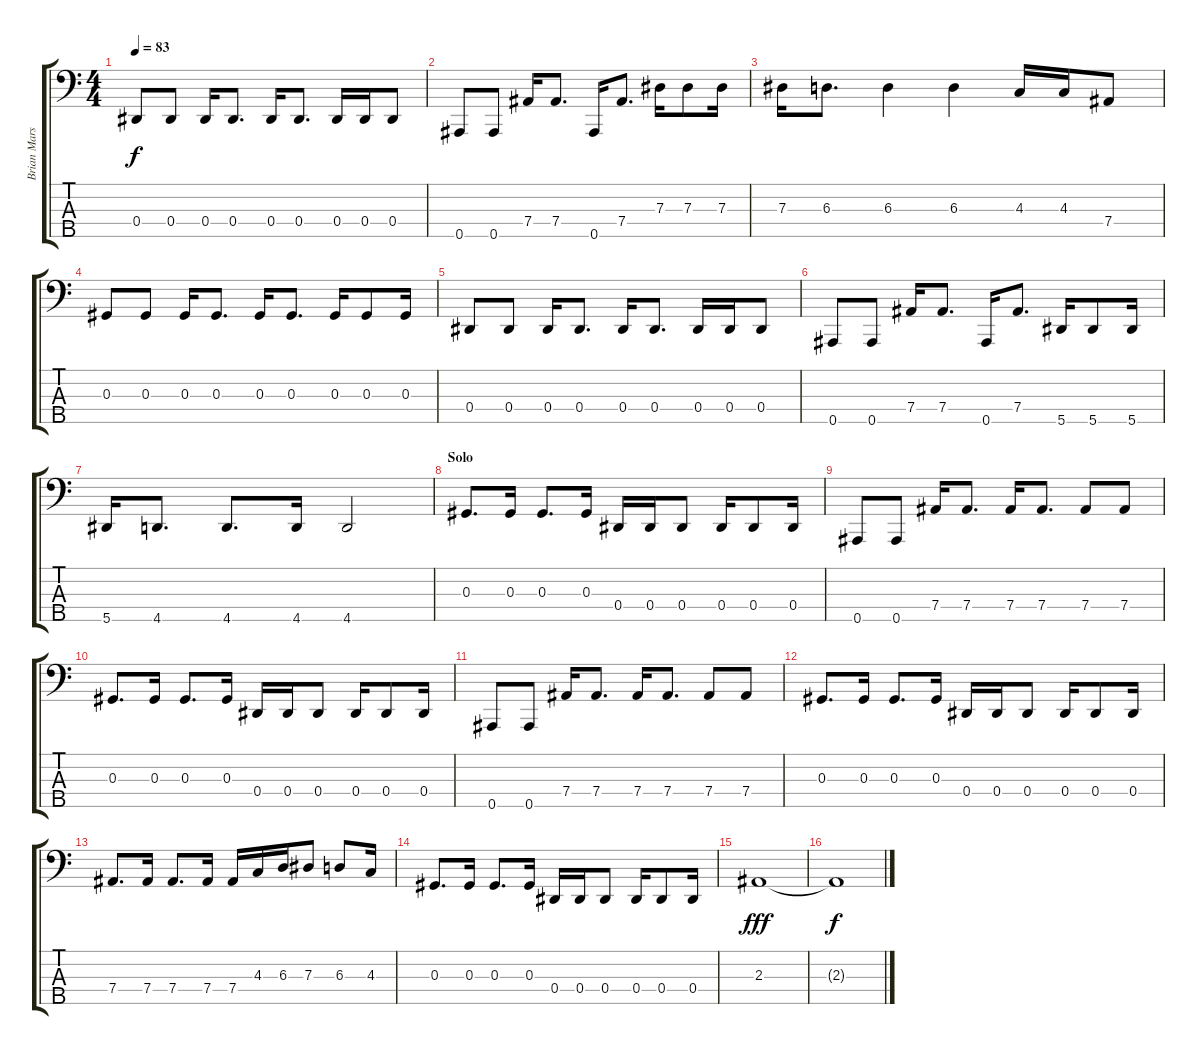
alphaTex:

\track ("Brian Marshall" "Brian Mars") {instrument electricbassfinger}
\staff {score tabs}
\tuning (Gb2 Db2 Ab1 Eb1 Bb0) {hide}
\ts (4 4)
\tempo 83
\clef f4
\ks c
0.4.8{dy f} 0.4.8 0.4.16 0.4.8{d} 0.4.16 0.4.8{d} 0.4.16 0.4.16 0.4.8 |
0.5.8 0.5.8 7.4.16 7.4.8{d} 0.5.16 7.4.8{d} 7.3.16 7.3.8 7.3.16 |
7.3.16 6.3.8{d} 6.3.4 6.3.4 4.3.16 4.3.16 7.4.8 |
0.3.8 0.3.8 0.3.16 0.3.8{d} 0.3.16 0.3.8{d} 0.3.16 0.3.8 0.3.16 |
0.4.8 0.4.8 0.4.16 0.4.8{d} 0.4.16 0.4.8{d} 0.4.16 0.4.16 0.4.8 |
0.5.8 0.5.8 7.4.16 7.4.8{d} 0.5.16 7.4.8{d} 5.5.16 5.5.8 5.5.16 |
5.5.16 4.5.8{d} 4.5.8{d} 4.5.16 4.5.2 |
\section ("" "Solo")
0.3.8{d} 0.3.16 0.3.8{d} 0.3.16 0.4.16 0.4.16 0.4.8 0.4.16 0.4.8 0.4.16 |
0.5.8 0.5.8 7.4.16 7.4.8{d} 7.4.16 7.4.8{d} 7.4.8 7.4.8 |
0.3.8{d} 0.3.16 0.3.8{d} 0.3.16 0.4.16 0.4.16 0.4.8 0.4.16 0.4.8 0.4.16 |
0.5.8 0.5.8 7.4.16 7.4.8{d} 7.4.16 7.4.8{d} 7.4.8 7.4.8 |
0.3.8{d} 0.3.16 0.3.8{d} 0.3.16 0.4.16 0.4.16 0.4.8 0.4.16 0.4.8 0.4.16 |
7.4.8{d} 7.4.16 7.4.8{d} 7.4.16 7.4.16 4.3.16 6.3.16 7.3.8 6.3.8 4.3.16 |
0.3.8{d} 0.3.16 0.3.8{d} 0.3.16 0.4.16 0.4.16 0.4.8 0.4.16 0.4.8 0.4.16 |
2.3.1{dy fff} |
2.3{t}.1{dy f}
